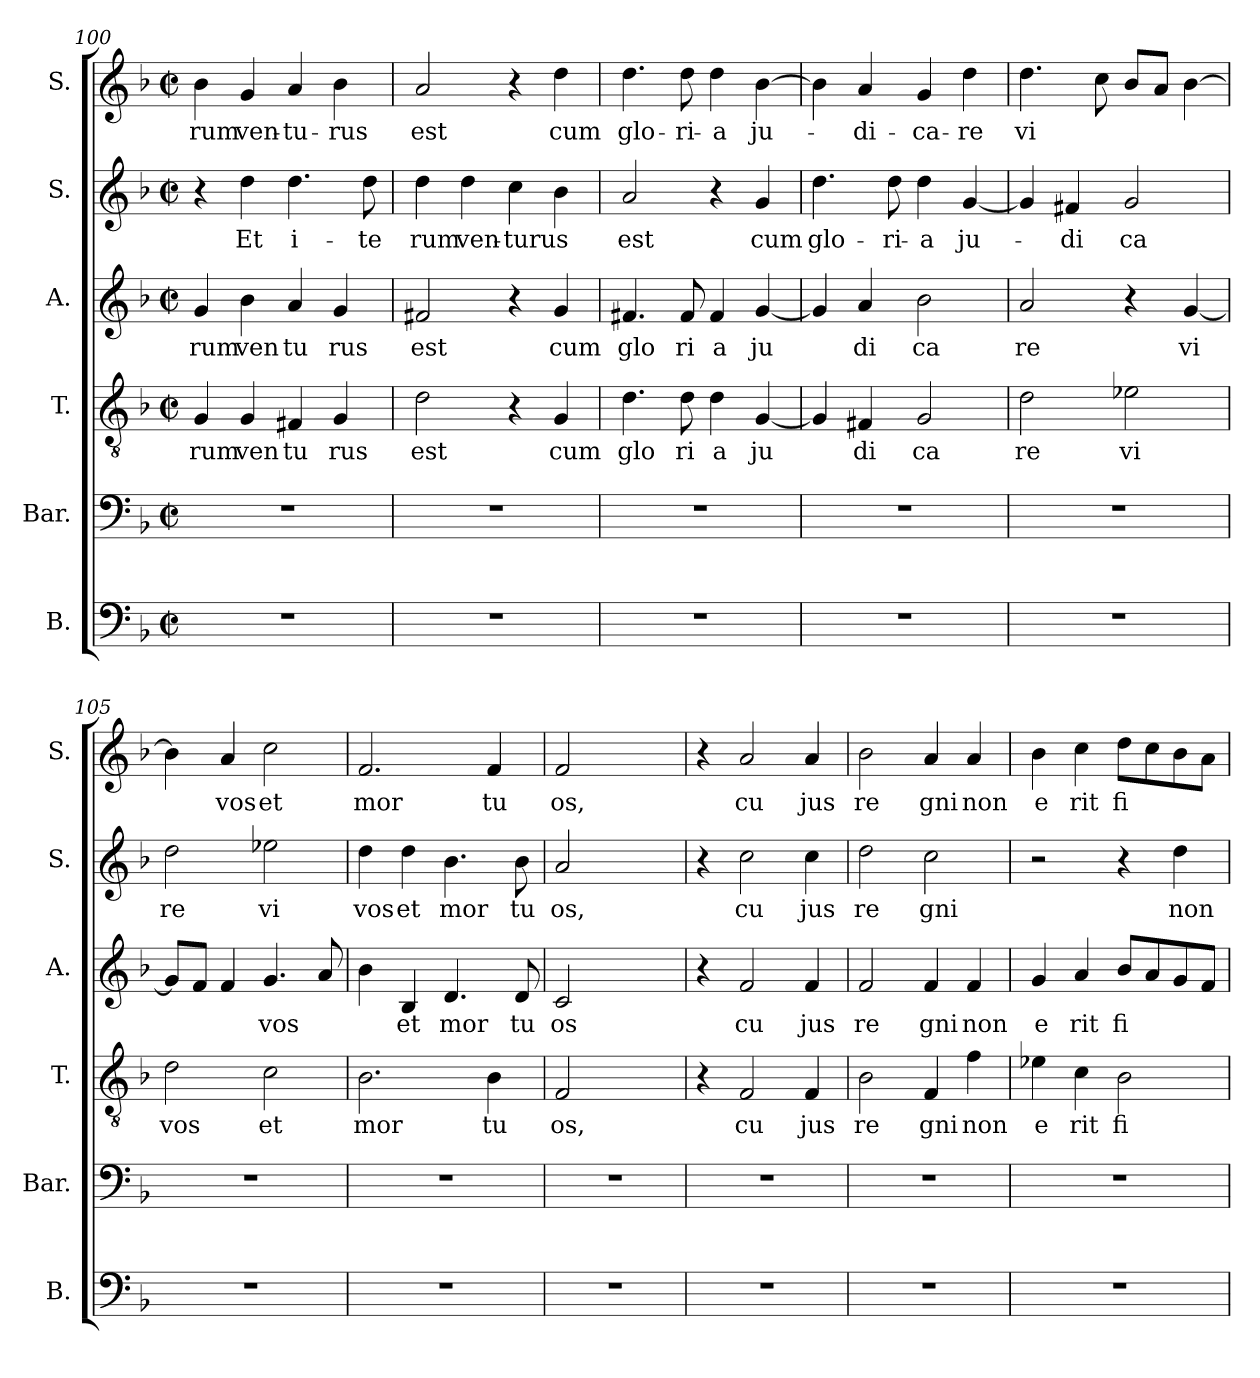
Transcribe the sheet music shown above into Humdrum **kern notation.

**kern	**kern	**kern	**text	**kern	**text	**kern	**text	**kern	**text
*part6	*part5	*part4	*part4	*part3	*part3	*part2	*part2	*part1	*part1
*staff6	*staff5	*staff4	*staff4	*staff3	*staff3	*staff2	*staff2	*staff1	*staff1
*I"B.	*I"Bar.	*I"T.	*	*I"A.	*	*I"S.	*	*I"S.	*
*I'B.	*I'Bar.	*I'T.	*	*I'A.	*	*I'S.	*	*I'S.	*
*clefF4	*clefF4	*clefGv2	*	*clefG2	*	*clefG2	*	*clefG2	*
*k[b-]	*k[b-]	*k[b-]	*	*k[b-]	*	*k[b-]	*	*k[b-]	*
*F:	*F:	*F:	*	*F:	*	*F:	*	*F:	*
*M2/2	*M2/2	*M2/2	*	*M2/2	*	*M2/2	*	*M2/2	*
*met(c|)	*met(c|)	*met(c|)	*	*met(c|)	*	*met(c|)	*	*met(c|)	*
=100	=100	=100	=100	=100	=100	=100	=100	=100	=100
!	!	!	!LO:LY:b:cj	!	!LO:LY:b:cj	!	!	!	!LO:LY:b:cj
1r	1r	4G/	rum	4g/	rum	4r	.	4b-\	rum
!	!	!	!LO:LY:b:cj	!	!LO:LY:b:cj	!	!LO:LY:b:cj	!	!LO:LY:b:cj
.	.	4G/	ven	4b-\	ven	4dd\	Et	4g/	ven-
!	!	!	!LO:LY:b:cj	!	!LO:LY:b:cj	!	!LO:LY:b:cj	!	!LO:LY:b:cj
.	.	4F#/	tu	4a/	tu	4.dd\	i-	4a/	-tu-
!	!	!	!LO:LY:b:cj	!	!LO:LY:b:cj	!	!	!	!LO:LY:b:cj
.	.	4G/	rus	4g/	rus	.	.	4b-\	-rus
!	!	!	!	!	!	!	!LO:LY:b:cj	!	!
.	.	.	.	.	.	8dd\	-te	.	.
=101	=101	=101	=101	=101	=101	=101	=101	=101	=101
!	!	!	!LO:LY:b:cj	!	!LO:LY:b:cj	!	!LO:LY:b:cj	!	!LO:LY:b:cj
1r	1r	2d\	est	2f#/	est	4dd\	rum	2a/	est
!	!	!	!	!	!	!	!LO:LY:b:cj	!	!
.	.	.	.	.	.	4dd\	ven-	.	.
!	!	!	!	!	!	!	!LO:LY:b	!	!
.	.	4r	.	4r	.	4cc\	-turus	4r	.
!	!	!	!LO:LY:b:cj	!	!LO:LY:b:cj	!	!	!	!LO:LY:b:cj
.	.	4G/	cum	4g/	cum	4b-\	.	4dd\	cum
=102	=102	=102	=102	=102	=102	=102	=102	=102	=102
!	!	!	!LO:LY:b:cj	!	!LO:LY:b:cj	!	!LO:LY:b:cj	!	!LO:LY:b:cj
1r	1r	4.d\	glo	4.f#/	glo	2a/	est	4.dd\	glo-
!	!	!	!LO:LY:b:cj	!	!LO:LY:b:cj	!	!	!	!LO:LY:b:cj
.	.	8d\	ri	8f#/	ri	.	.	8dd\	-ri-
!	!	!	!LO:LY:b:cj	!	!LO:LY:b:cj	!	!	!	!LO:LY:b:cj
.	.	4d\	a	4f#/	a	4r	.	4dd\	-a
!	!	!	!LO:LY:b:cj	!	!LO:LY:b:cj	!	!LO:LY:b:cj	!	!LO:LY:b:cj
.	.	[<4G/	ju	[<4g/	ju	4g/	cum	[>4b-\	ju-
=103	=103	=103	=103	=103	=103	=103	=103	=103	=103
!	!	!	!	!	!	!	!LO:LY:b:cj	!	!
1r	1r	4G/]	.	4g/]	.	4.dd\	glo-	4b-\]	.
!	!	!	!LO:LY:b:cj	!	!LO:LY:b:cj	!	!	!	!LO:LY:b:cj
.	.	4F#X/	di	4a/	di	.	.	4a/	-di-
!	!	!	!	!	!	!	!LO:LY:b:cj	!	!
.	.	.	.	.	.	8dd\	-ri-	.	.
!	!	!	!LO:LY:b:cj	!	!LO:LY:b:cj	!	!LO:LY:b:cj	!	!LO:LY:b:cj
.	.	2G/	ca	2b-\	ca	4dd\	-a	4g/	-ca-
!	!	!	!	!	!	!	!LO:LY:b:cj	!	!LO:LY:b:cj
.	.	.	.	.	.	[>4g/	ju-	4dd\	-re
!!LO:LB:g=z
=104	=104	=104	=104	=104	=104	=104	=104	=104	=104
!	!	!	!LO:LY:b:cj	!	!LO:LY:b:cj	!	!	!	!LO:LY:b:cj
1r	1r	2d\	re	2a/	re	4g/]	.	4.dd\	vi
!	!	!	!	!	!	!	!LO:LY:b:cj	!	!
.	.	.	.	.	.	4f#/	-di	.	.
.	.	.	.	.	.	.	.	8cc\	.
!	!	!	!LO:LY:b:cj	!	!	!	!LO:LY:b:cj	!	!
.	.	2e-X\	vi	4r	.	2g/	ca	8b-/L	.
.	.	.	.	.	.	.	.	8a/J	.
!	!	!	!	!	!LO:LY:b:cj	!	!	!	!
.	.	.	.	[<4g/	vi	.	.	[>4b-\	.
=105	=105	=105	=105	=105	=105	=105	=105	=105	=105
!	!	!	!LO:LY:b:cj	!	!	!	!LO:LY:b:cj	!	!
1r	1r	2d\	vos	8g/L]	.	2dd\	re	4b-\]	.
.	.	.	.	8f/J	.	.	.	.	.
!	!	!	!	!	!	!	!	!	!LO:LY:b:cj
.	.	.	.	4f/	.	.	.	4a/	vos
!	!	!	!LO:LY:b:cj	!	!LO:LY:b	!	!LO:LY:b:cj	!	!LO:LY:b:cj
.	.	2c\	et	4.g/	vos	2ee-X\	vi	2cc\	et
.	.	.	.	8a/	.	.	.	.	.
=106	=106	=106	=106	=106	=106	=106	=106	=106	=106
!	!	!	!LO:LY:b:cj	!	!	!	!LO:LY:b:cj	!	!LO:LY:b:cj
1r	1r	2.B-\	mor	4b-\	.	4dd\	vos	2.f/	mor
!	!	!	!	!	!LO:LY:b:cj	!	!LO:LY:b:cj	!	!
.	.	.	.	4B-/	et	4dd\	et	.	.
!	!	!	!	!	!LO:LY:b:cj	!	!LO:LY:b:cj	!	!
.	.	.	.	4.d/	mor	4.b-\	mor	.	.
!	!	!	!LO:LY:b:cj	!	!	!	!	!	!LO:LY:b:cj
.	.	4B-\	tu	.	.	.	.	4f/	tu
!	!	!	!	!	!LO:LY:b:cj	!	!LO:LY:b:cj	!	!
.	.	.	.	8d/	tu	8b-\	tu	.	.
=107	=107	=107	=107	=107	=107	=107	=107	=107	=107
!	!	!	!LO:LY:b:cj	!	!LO:LY:b:cj	!	!LO:LY:b:cj	!	!LO:LY:b:cj
1r	1r	2F/	os,	2c/	os	2a/	os,	2f/	os,
.	.	2ryy	.	2ryy	.	2ryy	.	2ryy	.
=108	=108	=108	=108	=108	=108	=108	=108	=108	=108
1r	1r	4r	.	4r	.	4r	.	4r	.
!	!	!	!LO:LY:b:cj	!	!LO:LY:b:cj	!	!LO:LY:b:cj	!	!LO:LY:b:cj
.	.	2F/	cu	2f/	cu	2cc\	cu	2a/	cu
!	!	!	!LO:LY:b:cj	!	!LO:LY:b:cj	!	!LO:LY:b:cj	!	!LO:LY:b:cj
.	.	4F/	jus	4f/	jus	4cc\	jus	4a/	jus
=109	=109	=109	=109	=109	=109	=109	=109	=109	=109
!	!	!	!LO:LY:b:cj	!	!LO:LY:b:cj	!	!LO:LY:b:cj	!	!LO:LY:b:cj
1r	1r	2B-\	re	2f/	re	2dd\	re	2b-\	re
!	!	!	!LO:LY:b:cj	!	!LO:LY:b:cj	!	!LO:LY:b:cj	!	!LO:LY:b:cj
.	.	4F/	gni	4f/	gni	2cc\	gni	4a/	gni
!	!	!	!LO:LY:b:cj	!	!LO:LY:b:cj	!	!	!	!LO:LY:b:cj
.	.	4f\	non	4f/	non	.	.	4a/	non
=110	=110	=110	=110	=110	=110	=110	=110	=110	=110
!	!	!	!LO:LY:b:cj	!	!LO:LY:b:cj	!	!	!	!LO:LY:b:cj
1r	1r	4e-X\	e	4g/	e	2r	.	4b-\	e
!	!	!	!LO:LY:b:cj	!	!LO:LY:b:cj	!	!	!	!LO:LY:b:cj
.	.	4c\	rit	4a/	rit	.	.	4cc\	rit
!	!	!	!LO:LY:b:cj	!	!LO:LY:b:cj	!	!	!	!LO:LY:b:cj
.	.	2B-\	fi	8b-/L	fi	4r	.	8dd\L	fi
.	.	.	.	8a/	.	.	.	8cc\	.
!	!	!	!	!	!	!	!LO:LY:b:cj	!	!
.	.	.	.	8g/	.	4dd\	non	8b-\	.
.	.	.	.	8f/J	.	.	.	8a\J	.
=	=	=	=	=	=	=	=	=	=
*-	*-	*-	*-	*-	*-	*-	*-	*-	*-
